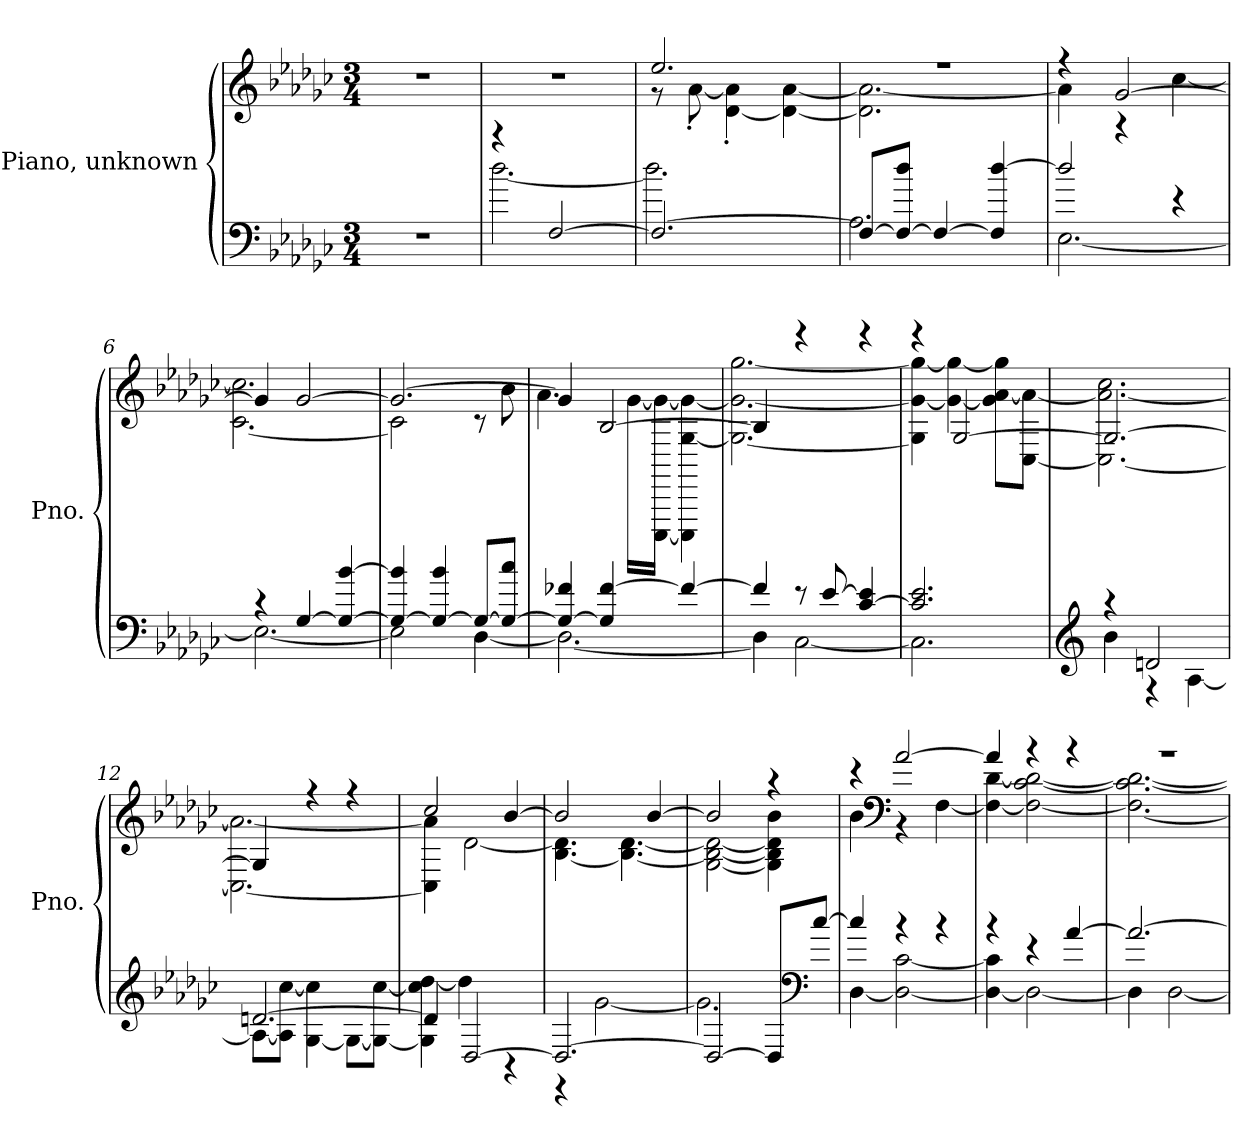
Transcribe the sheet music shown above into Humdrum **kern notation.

**kern	**kern
*part1	*part1
*staff2	*staff1
*I"Piano, unknown	*
*I'Pno.	*
*clefF4	*clefG2
*k[b-e-a-d-g-c-]	*k[b-e-a-d-g-c-]
*M3/4	*M3/4
*MM150	*MM150
=1	=1
2.r	2.r
=2	=2
*^	*
4r	[2.dd-\	2.r
[2F/	.	.
=3	=3	=3
*	*	*^
2.F/_	2.dd-\]	2.ee-/	8r
.	.	.	[8a-'\
.	.	.	[4d-\' 4a-\]'
.	.	.	4d-\_ [4a-\
=4	=4	=4	=4
8F/L_	2.A-\	2.r	2.d-\] 2.a-\_
8F/_ 8dd-/J	.	.	.
4F/_	.	.	.
4F/] [4dd-/	.	.	.
=5	=5	=5	=5
2dd-/]	[2.E-\	4r	4a-\]
.	.	[2g-/	4r
4r	.	.	[4cc-\
=6	=6	=6	=6
4r	2.E-\_	4g-/]	[2.c-\ 2.cc-\]
[4G-/	.	[2g-/	.
4G-/_ [4b-/	.	.	.
=7	=7	=7	=7
4G-/_ 4b-/]	2E-\]	2.g-/_	2c-\]
4G-/_ 4b-/	.	.	.
8G-/L_	[4D-\	.	8r
8G-/_ 8cc-/J	.	.	8b-\
!!LO:LB:g=z	!!
=8	=8	=8	=8
4G-/_ 4f-X/	2.D-\_	4g-/]	4.a-\
4G-/] [4f-/	.	[2B-/	.
.	.	.	[16g-\LL
.	.	.	[16CCC-\ 16g-\_JJ
4f-/_	.	.	4CCC-\] [4G-\ 4g-\_
=9	=9	=9	=9
4f-/]	4D-\]	4B-/]	2.G-\_ 2.g-\_ [2.gg-\
8r	[2C-\	4r	.
[8e-/	.	.	.
[4c-/ 4e-/]	.	4r	.
=10	=10	=10	=10
2.c-/] 2.e-/	2.C-\]	4r	4G-\] 4g-\_ 4gg-\_
.	.	[2G-/	4g-\_ 4gg-\_
.	.	.	8g-\] [8a-\ 8gg-\]L
.	.	.	[8C-\ 8a-\_J
=11	=11	=11	=11
*clefG2	*	*	*
4r	4b-\	2.G-/_	2.C-\_ 2.a-\_ 2.cc-\
2dn/	4r	.	.
.	[4A-\	.	.
=12	=12	=12	=12
[2.dn/	8A-\L_	4G-/]	2.C-\_ 2.a-\_
.	8A-\] [8cc-\J	.	.
.	[4G-\ 4cc-\]	4r	.
.	8G-\L_	4r	.
.	8G-\_ [8cc-\J	.	.
!!LO:LB:g=z	!!
=13	=13	=13	=13
4d/]	4G-\] 4cc-\] [4dd-\	2cc-/	4C-\] 4a-\]
[2D-/	4dd-\]	.	[2d-\
.	4r	[4b-/	.
=14	=14	=14	=14
2.D-/_	4r	2b-/]	[4.B-\ 4.d-\]
.	[2g-\	.	.
.	.	.	4.B-\_ [4.d-\
.	.	[4b-/	.
=15	=15	=15	=15
2D-/_	2.g-\]	2b-/]	[2G-\ 2B-\_ 2d-\_
8D-/L]	.	4r	4G-\] 4B-\] 4d-\] 4b-\
*clefF4	*	*	*
[8cc-/J	.	.	.
=16	=16	=16	=16
4cc-/]	[4D-\	4r	4b-\
*	*	*clefF4	*
4r	2D-\_ [2c-\	[2a-/	4r
4r	.	.	[4F\
=17	=17	=17	=17
4r	4D-\_ 4c-\]	4a-/]	4F\_ [4d-\
4r	2D-\_	4r	2F\_ [2c-\ 2d-\_
[4a-/	.	4r	.
=18	=18	=18	=18
2.a-/_	4D-\]	2.r	2.F\_ 2.c-\_ 2.d-\_
.	[2D-\	.	.
*v	*v	*	*
*	*v	*v
=	=
*-	*-
